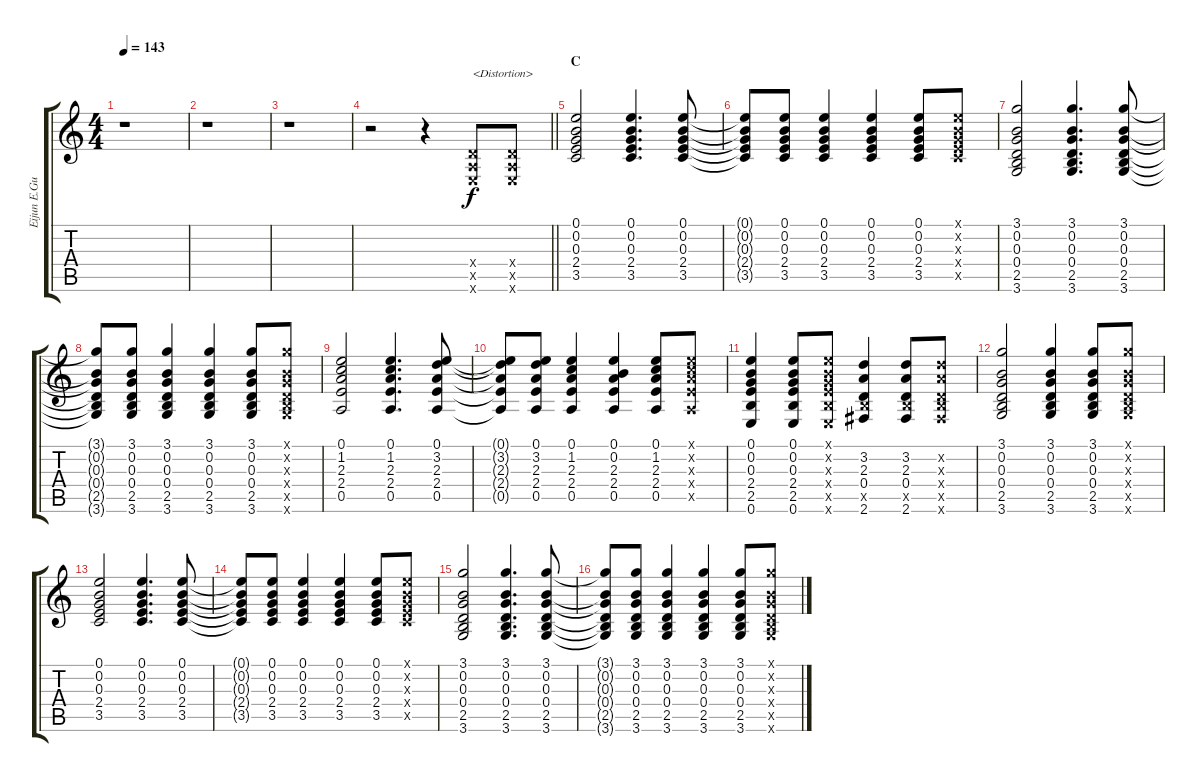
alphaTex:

\track ("Eijun E.Guitar III" "Eijun E.Gu") {instrument distortionguitar}
\staff {score tabs}
\tuning (E4 B3 G3 D3 A2 E2) {hide}
\ts (4 4)
\tempo 143
\clef g2
\ks c
r.1{dy f} |
r.1 |
r.1 |
\barLineRight lightlight
r.2 r.4 (0.4{x} 0.5{x} 0.6{x}).8{txt "<Distortion>"} (0.4{x} 0.5{x} 0.6{x}).8 |
\section ("" "C")
(0.1 0.2 0.3 2.4 3.5).2 (0.1 0.2 0.3 2.4 3.5).4{d} (0.1 0.2 0.3 2.4 3.5).8 |
(0.1{t} 0.2{t} 0.3{t} 2.4{t} 3.5{t}).8 (0.1 0.2 0.3 2.4 3.5).8 (0.1 0.2 0.3 2.4 3.5).4 (0.1 0.2 0.3 2.4 3.5).4 (0.1 0.2 0.3 2.4 3.5).8 (0.1{x} 0.2{x} 0.3{x} 2.4{x} 3.5{x}).8 |
(3.1 0.2 0.3 0.4 2.5 3.6).2 (3.1 0.2 0.3 0.4 2.5 3.6).4{d} (3.1 0.2 0.3 0.4 2.5 3.6).8 |
(3.1{t} 0.2{t} 0.3{t} 0.4{t} 2.5{t} 3.6{t}).8 (3.1 0.2 0.3 0.4 2.5 3.6).8 (3.1 0.2 0.3 0.4 2.5 3.6).4 (3.1 0.2 0.3 0.4 2.5 3.6).4 (3.1 0.2 0.3 0.4 2.5 3.6).8 (3.1{x} 0.2{x} 0.3{x} 0.4{x} 2.5{x} 3.6{x}).8 |
(0.1 1.2 2.3 2.4 0.5).2 (0.1 1.2 2.3 2.4 0.5).4{d} (0.1 3.2 2.3 2.4 0.5).8 |
(0.1{t} 3.2{t} 2.3{t} 2.4{t} 0.5{t}).8 (0.1 3.2 2.3 2.4 0.5).8 (0.1 1.2 2.3 2.4 0.5).4 (0.1 0.2 2.3 2.4 0.5).4 (0.1 1.2 2.3 2.4 0.5).8 (0.1{x} 1.2{x} 2.3{x} 2.4{x} 0.5{x}).8 |
(0.1 0.2 0.3 2.4 2.5 0.6).4 (0.1 0.2 0.3 2.4 2.5 0.6).8 (0.1{x} 0.2{x} 0.3{x} 2.4{x} 2.5{x} 0.6{x}).8 (3.2 2.3 0.4 2.5{x} 2.6).4 (3.2 2.3 0.4 2.5{x} 2.6).8 (3.2{x} 2.3{x} 0.4{x} 2.5{x} 2.6{x}).8 |
(3.1 0.2 0.3 0.4 2.5 3.6).2 (3.1 0.2 0.3 0.4 2.5 3.6).4 (3.1 0.2 0.3 0.4 2.5 3.6).8 (3.1{x} 0.2{x} 0.3{x} 0.4{x} 2.5{x} 3.6{x}).8 |
(0.1 0.2 0.3 2.4 3.5).2 (0.1 0.2 0.3 2.4 3.5).4{d} (0.1 0.2 0.3 2.4 3.5).8 |
(0.1{t} 0.2{t} 0.3{t} 2.4{t} 3.5{t}).8 (0.1 0.2 0.3 2.4 3.5).8 (0.1 0.2 0.3 2.4 3.5).4 (0.1 0.2 0.3 2.4 3.5).4 (0.1 0.2 0.3 2.4 3.5).8 (0.1{x} 0.2{x} 0.3{x} 2.4{x} 3.5{x}).8 |
(3.1 0.2 0.3 0.4 2.5 3.6).2 (3.1 0.2 0.3 0.4 2.5 3.6).4{d} (3.1 0.2 0.3 0.4 2.5 3.6).8 |
(3.1{t} 0.2{t} 0.3{t} 0.4{t} 2.5{t} 3.6{t}).8 (3.1 0.2 0.3 0.4 2.5 3.6).8 (3.1 0.2 0.3 0.4 2.5 3.6).4 (3.1 0.2 0.3 0.4 2.5 3.6).4 (3.1 0.2 0.3 0.4 2.5 3.6).8 (3.1{x} 0.2{x} 0.3{x} 0.4{x} 2.5{x} 3.6{x}).8
